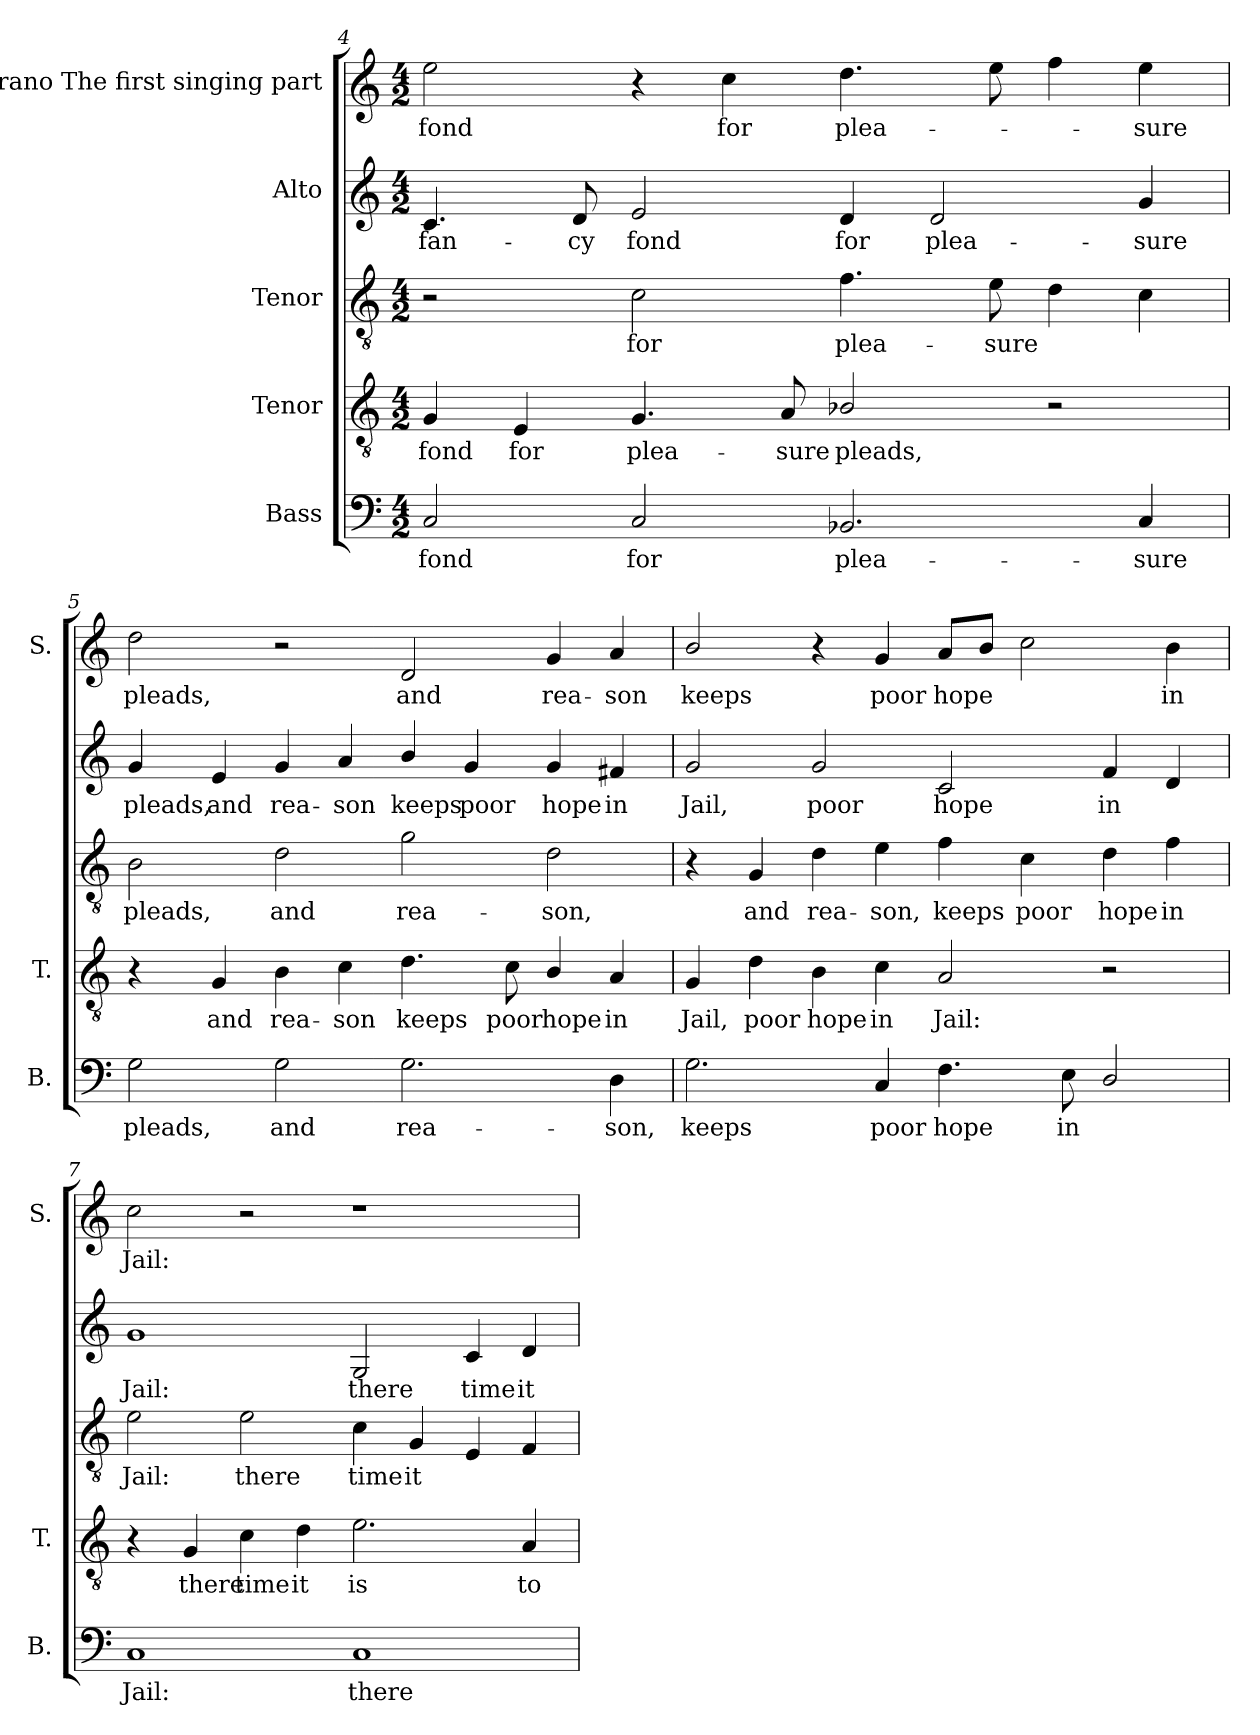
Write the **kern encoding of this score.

**kern	**text	**kern	**text	**kern	**text	**kern	**text	**kern	**text
*part5	*part5	*part4	*part4	*part3	*part3	*part2	*part2	*part1	*part1
*staff5	*staff5	*staff4	*staff4	*staff3	*staff3	*staff2	*staff2	*staff1	*staff1
*I"Bass	*	*I"Tenor	*	*I"Tenor	*	*I"Alto	*	*I"Soprano The first singing part	*
*I'B.	*	*I'T.	*	*	*	*	*	*I'S.	*
!!LO:LB:g=z
*clefF4	*	*clefGv2	*	*clefGv2	*	*clefG2	*	*clefG2	*
*	*	*ITrd7c12	*	*ITrd7c12	*	*ITrd7c12	*	*	*
*k[]	*	*k[]	*	*k[]	*	*k[]	*	*k[]	*
*C:	*	*C:	*	*C:	*	*C:	*	*C:	*
*M4/2	*	*M4/2	*	*M4/2	*	*M4/2	*	*M4/2	*
=4	=4	=4	=4	=4	=4	=4	=4	=4	=4
!	!LO:LY:b:color=#000000	!	!	!	!	!	!	!	!
!	!	!	!LO:LY:b:color=#000000	!	!	!	!	!	!
!	!	!	!	!	!	!	!LO:LY:b:color=#000000	!	!
!	!	!	!	!	!	!	!	!	!LO:LY:b:color=#000000
2Ci/	fond	4GGi/	fond	2r	.	4.Ci/	fan-	2eei\	fond
!	!	!	!LO:LY:b:color=#000000	!	!	!	!	!	!
.	.	4EEi/	for	.	.	.	.	.	.
!	!	!	!	!	!	!	!LO:LY:b:color=#000000	!	!
.	.	.	.	.	.	8Di/	-cy	.	.
!	!LO:LY:b:color=#000000	!	!	!	!	!	!	!	!
!	!	!	!LO:LY:b:color=#000000	!	!	!	!	!	!
!	!	!	!	!	!LO:LY:b:color=#000000	!	!	!	!
!	!	!	!	!	!	!	!LO:LY:b:color=#000000	!	!
2Ci/	for	4.GGi/	plea-	2Ci\	for	2Ei/	fond	4r	.
!	!	!	!	!	!	!	!	!	!LO:LY:b:color=#000000
.	.	.	.	.	.	.	.	4cci\	for
!	!	!	!LO:LY:b:color=#000000	!	!	!	!	!	!
.	.	8AAi/	-sure	.	.	.	.	.	.
!	!LO:LY:b:color=#000000	!	!	!	!	!	!	!	!
!	!	!	!LO:LY:b:color=#000000	!	!	!	!	!	!
!	!	!	!	!	!LO:LY:b:color=#000000	!	!	!	!
!	!	!	!	!	!	!	!LO:LY:b:color=#000000	!	!
!	!	!	!	!	!	!	!	!	!LO:LY:b:color=#000000
2.BB-Xi/	plea-	2BB-Xi/	pleads,	4.Fi\	plea-	4Di/	for	4.ddi\	plea-
!	!	!	!	!	!	!	!LO:LY:b:color=#000000	!	!
.	.	.	.	.	.	2Di/	plea-	.	.
!	!	!	!	!	!LO:LY:b:color=#000000	!	!	!	!
.	.	.	.	8Ei\	-sure	.	.	8eei\	.
.	.	2r	.	4Di\	.	.	.	4ffi\	.
!	!LO:LY:b:color=#000000	!	!	!	!	!	!	!	!
!	!	!	!	!	!	!	!LO:LY:b:color=#000000	!	!
!	!	!	!	!	!	!	!	!	!LO:LY:b:color=#000000
4Ci/	-sure	.	.	4Ci\	.	4Gi/	-sure	4eei\	-sure
=5	=5	=5	=5	=5	=5	=5	=5	=5	=5
!	!LO:LY:b:color=#000000	!	!	!	!	!	!	!	!
!	!	!	!	!	!LO:LY:b:color=#000000	!	!	!	!
!	!	!	!	!	!	!	!LO:LY:b:color=#000000	!	!
!	!	!	!	!	!	!	!	!	!LO:LY:b:color=#000000
2Gi\	pleads,	4r	.	2BBi\	pleads,	4Gi/	pleads,	2ddi\	pleads,
!	!	!	!LO:LY:b:color=#000000	!	!	!	!	!	!
!	!	!	!	!	!	!	!LO:LY:b:color=#000000	!	!
.	.	4GGi/	and	.	.	4Ei/	and	.	.
!	!LO:LY:b:color=#000000	!	!	!	!	!	!	!	!
!	!	!	!LO:LY:b:color=#000000	!	!	!	!	!	!
!	!	!	!	!	!LO:LY:b:color=#000000	!	!	!	!
!	!	!	!	!	!	!	!LO:LY:b:color=#000000	!	!
2Gi\	and	4BBi\	rea-	2Di\	and	4Gi/	rea-	2r	.
!	!	!	!LO:LY:b:color=#000000	!	!	!	!	!	!
!	!	!	!	!	!	!	!LO:LY:b:color=#000000	!	!
.	.	4Ci\	-son	.	.	4Ai/	-son	.	.
!	!LO:LY:b:color=#000000	!	!	!	!	!	!	!	!
!	!	!	!LO:LY:b:color=#000000	!	!	!	!	!	!
!	!	!	!	!	!LO:LY:b:color=#000000	!	!	!	!
!	!	!	!	!	!	!	!LO:LY:b:color=#000000	!	!
!	!	!	!	!	!	!	!	!	!LO:LY:b:color=#000000
2.Gi\	rea-	4.Di\	keeps	2Gi\	rea-	4Bi/	keeps	2di/	and
!	!	!	!	!	!	!	!LO:LY:b:color=#000000	!	!
.	.	.	.	.	.	4Gi/	poor	.	.
!	!	!	!LO:LY:b:color=#000000	!	!	!	!	!	!
.	.	8Ci\	poor	.	.	.	.	.	.
!	!	!	!LO:LY:b:color=#000000	!	!	!	!	!	!
!	!	!	!	!	!LO:LY:b:color=#000000	!	!	!	!
!	!	!	!	!	!	!	!LO:LY:b:color=#000000	!	!
!	!	!	!	!	!	!	!	!	!LO:LY:b:color=#000000
.	.	4BBi/	hope	2Di\	-son,	4Gi/	hope	4gi/	rea-
!	!LO:LY:b:color=#000000	!	!	!	!	!	!	!	!
!	!	!	!LO:LY:b:color=#000000	!	!	!	!	!	!
!	!	!	!	!	!	!	!LO:LY:b:color=#000000	!	!
!	!	!	!	!	!	!	!	!	!LO:LY:b:color=#000000
4Di\	-son,	4AAi/	in	.	.	4F#Xi/	in	4ai/	-son
=6	=6	=6	=6	=6	=6	=6	=6	=6	=6
!	!LO:LY:b:color=#000000	!	!	!	!	!	!	!	!
!	!	!	!LO:LY:b:color=#000000	!	!	!	!	!	!
!	!	!	!	!	!	!	!LO:LY:b:color=#000000	!	!
!	!	!	!	!	!	!	!	!	!LO:LY:b:color=#000000
2.Gi\	keeps	4GGi/	Jail,	4r	.	2Gi/	Jail,	2bi/	keeps
!	!	!	!LO:LY:b:color=#000000	!	!	!	!	!	!
!	!	!	!	!	!LO:LY:b:color=#000000	!	!	!	!
.	.	4Di\	poor	4GGi/	and	.	.	.	.
!	!	!	!LO:LY:b:color=#000000	!	!	!	!	!	!
!	!	!	!	!	!LO:LY:b:color=#000000	!	!	!	!
!	!	!	!	!	!	!	!LO:LY:b:color=#000000	!	!
.	.	4BBi\	hope	4Di\	rea-	2Gi/	poor	4r	.
!	!LO:LY:b:color=#000000	!	!	!	!	!	!	!	!
!	!	!	!LO:LY:b:color=#000000	!	!	!	!	!	!
!	!	!	!	!	!LO:LY:b:color=#000000	!	!	!	!
!	!	!	!	!	!	!	!	!	!LO:LY:b:color=#000000
4Ci/	poor	4Ci\	in	4Ei\	-son,	.	.	4gi/	poor
!	!LO:LY:b:color=#000000	!	!	!	!	!	!	!	!
!	!	!	!LO:LY:b:color=#000000	!	!	!	!	!	!
!	!	!	!	!	!LO:LY:b:color=#000000	!	!	!	!
!	!	!	!	!	!	!	!LO:LY:b:color=#000000	!	!
!	!	!	!	!	!	!	!	!	!LO:LY:b:color=#000000
4.Fi\	hope	2AAi/	Jail:	4Fi\	keeps	2Ci/	hope	8ai/L	hope
.	.	.	.	.	.	.	.	8bi/J	.
!	!	!	!	!	!LO:LY:b:color=#000000	!	!	!	!
.	.	.	.	4Ci\	poor	.	.	2cci\	.
!	!LO:LY:b:color=#000000	!	!	!	!	!	!	!	!
8Ei\	in	.	.	.	.	.	.	.	.
!	!	!	!	!	!LO:LY:b:color=#000000	!	!	!	!
!	!	!	!	!	!	!	!LO:LY:b:color=#000000	!	!
2Di/	.	2r	.	4Di\	hope	4Fi/	in	.	.
!	!	!	!	!	!LO:LY:b:color=#000000	!	!	!	!
!	!	!	!	!	!	!	!	!	!LO:LY:b:color=#000000
.	.	.	.	4Fi\	in	4Di/	.	4bi\	in
!!LO:LB:g=z
=7	=7	=7	=7	=7	=7	=7	=7	=7	=7
!	!LO:LY:b:color=#000000	!	!	!	!	!	!	!	!
!	!	!	!	!	!LO:LY:b:color=#000000	!	!	!	!
!	!	!	!	!	!	!	!LO:LY:b:color=#000000	!	!
!	!	!	!	!	!	!	!	!	!LO:LY:b:color=#000000
1Ci	Jail:	4r	.	2Ei\	Jail:	1Gi	Jail:	2cci\	Jail:
!	!	!	!LO:LY:b:color=#000000	!	!	!	!	!	!
.	.	4GGi/	there	.	.	.	.	.	.
!	!	!	!LO:LY:b:color=#000000	!	!	!	!	!	!
!	!	!	!	!	!LO:LY:b:color=#000000	!	!	!	!
.	.	4Ci\	time	2Ei\	there	.	.	2r	.
!	!	!	!LO:LY:b:color=#000000	!	!	!	!	!	!
.	.	4Di\	it	.	.	.	.	.	.
!	!LO:LY:b:color=#000000	!	!	!	!	!	!	!	!
!	!	!	!LO:LY:b:color=#000000	!	!	!	!	!	!
!	!	!	!	!	!LO:LY:b:color=#000000	!	!	!	!
!	!	!	!	!	!	!	!LO:LY:b:color=#000000	!	!
1Ci	there	2.Ei\	is	4Ci\	time	2GGi/	there	1r	.
!	!	!	!	!	!LO:LY:b:color=#000000	!	!	!	!
.	.	.	.	4GGi/	it	.	.	.	.
!	!	!	!	!	!	!	!LO:LY:b:color=#000000	!	!
.	.	.	.	4EEi/	.	4Ci/	time	.	.
!	!	!	!LO:LY:b:color=#000000	!	!	!	!	!	!
!	!	!	!	!	!	!	!LO:LY:b:color=#000000	!	!
.	.	4AAi/	to	4FFi/	.	4Di/	it	.	.
=	=	=	=	=	=	=	=	=	=
*-	*-	*-	*-	*-	*-	*-	*-	*-	*-
